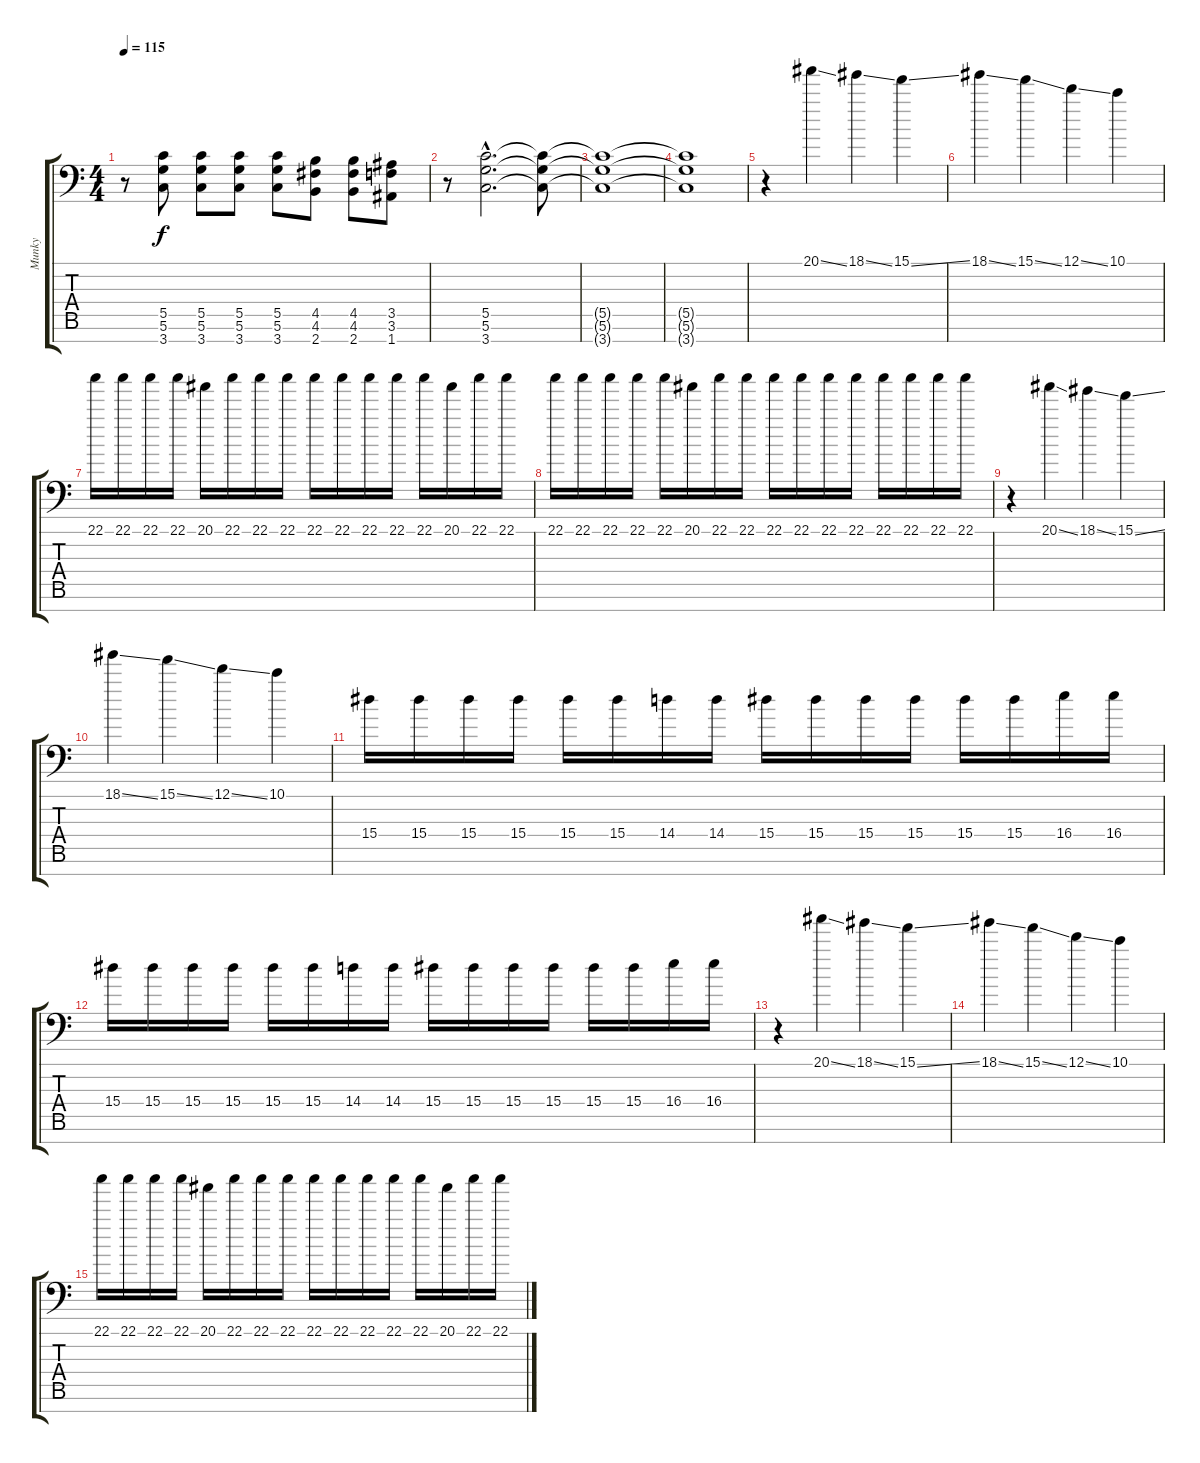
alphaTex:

\track ("Munky" "Munky") {instrument distortionguitar}
\staff {score tabs}
\tuning (D4 A3 F3 C3 G2 D2 A1) {hide}
\ts (4 4)
\tempo 115
\clef f4
\ks c
r.8{dy f} (5.5 5.6 3.7).8 (5.5 5.6 3.7).8 (5.5 5.6 3.7).8 (5.5 5.6 3.7).8 (4.5 4.6 2.7).8 (4.5 4.6 2.7).8 (3.5 3.6 1.7).8 |
r.8 (5.5{hac} 5.6{hac} 3.7{hac}).2{d} (5.5{t} 5.6{t} 3.7{t}).8 |
(5.5{t} 5.6{t} 3.7{t}).1 |
(5.5{t} 5.6{t} 3.7{t}).1 |
r.4{instrument guitarharmonics} 20.1{ss}.4 18.1{ss}.4 15.1{ss}.4 |
18.1{ss}.4 15.1{ss}.4 12.1{ss}.4 10.1.4 |
22.1.16 22.1.16 22.1.16 22.1.16 20.1.16 22.1.16 22.1.16 22.1.16 22.1.16 22.1.16 22.1.16 22.1.16 22.1.16 20.1.16 22.1.16 22.1.16 |
22.1.16 22.1.16 22.1.16 22.1.16 22.1.16 20.1.16 22.1.16 22.1.16 22.1.16 22.1.16 22.1.16 22.1.16 22.1.16 22.1.16 22.1.16 22.1.16 |
r.4 20.1{ss}.4 18.1{ss}.4 15.1{ss}.4 |
18.1{ss}.4 15.1{ss}.4 12.1{ss}.4 10.1.4 |
15.4.16 15.4.16 15.4.16 15.4.16 15.4.16 15.4.16 14.4.16 14.4.16 15.4.16 15.4.16 15.4.16 15.4.16 15.4.16 15.4.16 16.4.16 16.4.16 |
15.4.16 15.4.16 15.4.16 15.4.16 15.4.16 15.4.16 14.4.16 14.4.16 15.4.16 15.4.16 15.4.16 15.4.16 15.4.16 15.4.16 16.4.16 16.4.16 |
r.4 20.1{ss}.4 18.1{ss}.4 15.1{ss}.4 |
18.1{ss}.4 15.1{ss}.4 12.1{ss}.4 10.1.4 |
22.1.16 22.1.16 22.1.16 22.1.16 20.1.16 22.1.16 22.1.16 22.1.16 22.1.16 22.1.16 22.1.16 22.1.16 22.1.16 20.1.16 22.1.16 22.1.16
